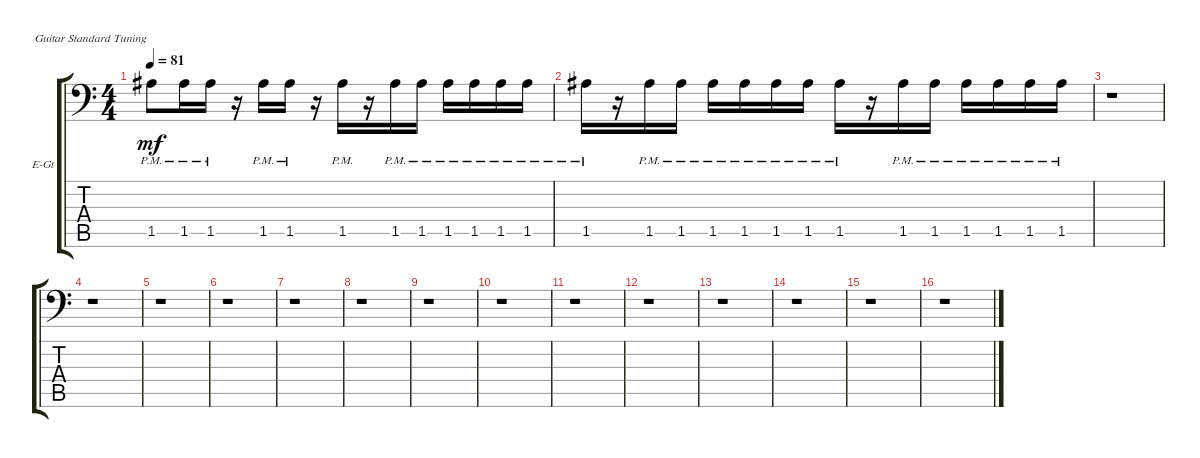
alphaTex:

\bracketExtendMode groupsimilarinstruments
\firstSystemTrackNameOrientation horizontal
\otherSystemsTrackNameOrientation horizontal
\track ("Muted Telecaster B" "E-Gt") {instrument electricguitarclean}
\staff {score tabs}
\tuning (E4 B3 G3 D3 A2 E2)
\ts (4 4)
\tempo 81
\clef f4
\scale
0.333333
\ks c
1.5{pm}.8{dy mf} 1.5{pm}.16 1.5{pm}.16 r.16 1.5{pm}.16 1.5{pm}.16 r.16 1.5{pm}.16 r.16 1.5{pm}.16 1.5{pm}.16 1.5{pm}.16 1.5{pm}.16 1.5{pm}.16 1.5{pm}.16 |
\scale
0.333333 1.5{pm}.16 r.16 1.5{pm}.16 1.5{pm}.16 1.5{pm}.16 1.5{pm}.16 1.5{pm}.16 1.5{pm}.16 1.5{pm}.16 r.16 1.5{pm}.16 1.5{pm}.16 1.5{pm}.16 1.5{pm}.16 1.5{pm}.16 1.5{pm}.16 |
\scale
0.333333 r.1 |
\scale
0.333333 r.1 |
\scale
0.333333 r.1 |
\scale
0.333333 r.1 |
\scale
0.333333 r.1 |
\scale
0.333333 r.1 |
\scale
0.333333 r.1 |
\scale
0.333333 r.1 |
\scale
0.333333 r.1 |
\scale
0.333333 r.1 |
\scale
0.333333 r.1 |
\scale
0.333333 r.1 |
\scale
0.333333 r.1 |
\scale
0.333333 r.1
